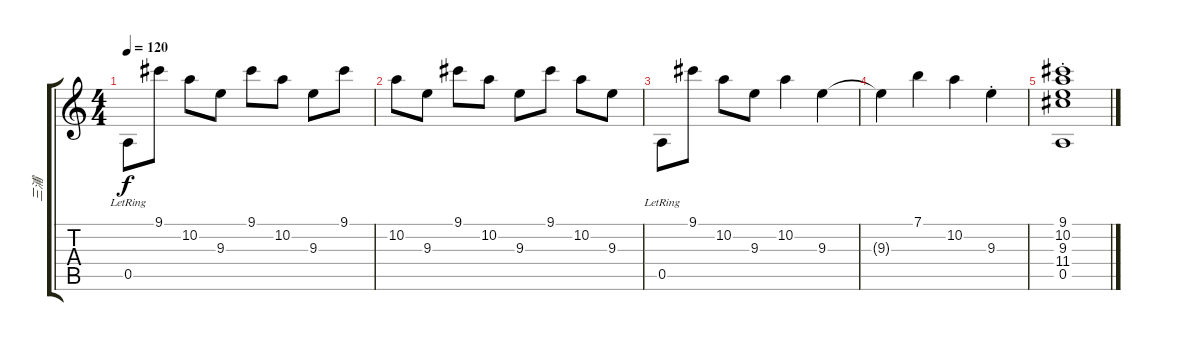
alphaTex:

\track ("三浦" "三浦") {instrument acousticguitarsteel}
\staff {score tabs}
\tuning (E4 B3 G3 D3 A2 E2) {hide}
\ts (4 4)
\tempo 120
\clef g2
\ks c
0.5{lr}.8{dy f} 9.1.8 10.2.8 9.3.8 9.1.8 10.2.8 9.3.8 9.1.8 |
10.2.8 9.3.8 9.1.8 10.2.8 9.3.8 9.1.8 10.2.8 9.3.8 |
0.5{lr}.8 9.1.8 10.2.8 9.3.8 10.2.4 9.3.4 |
9.3{t}.4 7.1.4 10.2.4 9.3{st}.4 |
(9.1 10.2 9.3 11.4 0.5{st}).1
